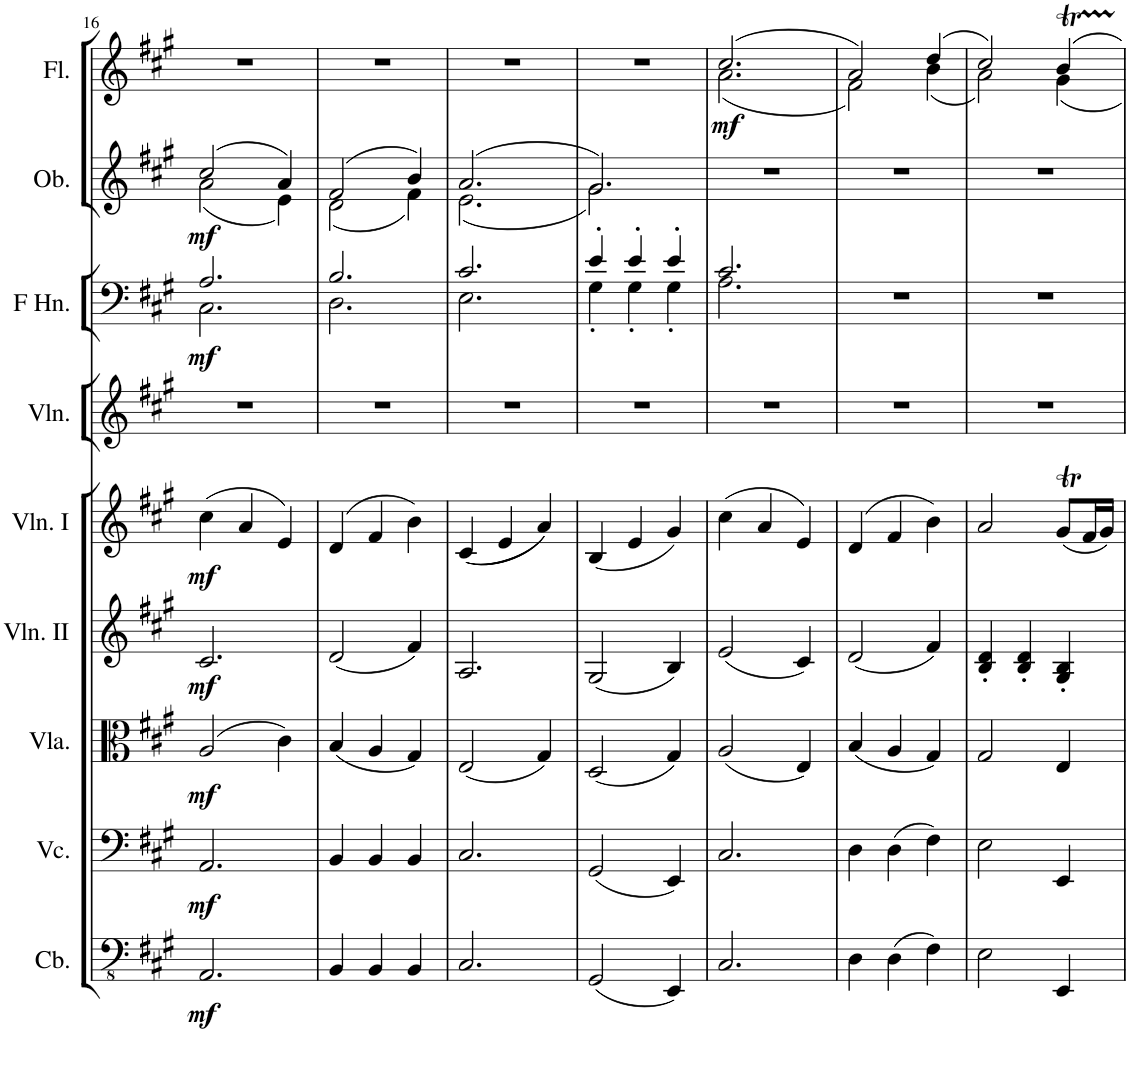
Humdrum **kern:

**kern	**dynam	**kern	**dynam	**kern	**dynam	**kern	**dynam	**kern	**dynam	**kern	**kern	**dynam	**kern	**dynam	**kern	**dynam
*part9	*part9	*part8	*part8	*part7	*part7	*part6	*part6	*part5	*part5	*part4	*part3	*part3	*part2	*part2	*part1	*part1
*staff9	*staff9	*staff8	*staff8	*staff7	*staff7	*staff6	*staff6	*staff5	*staff5	*staff4	*staff3	*staff3	*staff2	*staff2	*staff1	*staff1
*I"Contrabasses	*	*I"Violoncellos	*	*I"Violas	*	*I"Violins II	*	*I"Violins I	*	*I"Violin	*I"Horns in F	*	*I"Oboes	*	*I"Flutes	*
*I'Cb.	*	*I'Vc.	*	*I'Vla.	*	*I'Vln. II	*	*I'Vln. I	*	*I'Vln.	*	*	*I'Ob.	*	*I'Fl.	*
!!LO:PB:g=z
*clefFv4	*	*clefF4	*	*clefC3	*	*clefG2	*	*clefG2	*	*clefG2	*clefF4	*	*clefG2	*	*clefG2	*
*	*	*	*	*	*	*	*	*	*	*	*ITrd4c7	*	*	*	*	*
*k[f#c#g#]	*	*k[f#c#g#]	*	*k[f#c#g#]	*	*k[f#c#g#]	*	*k[f#c#g#]	*	*k[f#c#g#]	*k[f#c#g#]	*	*k[f#c#g#]	*	*k[f#c#g#]	*
*M3/4	*	*M3/4	*	*M3/4	*	*M3/4	*	*M3/4	*	*M3/4	*M3/4	*	*M3/4	*	*M3/4	*
=16	=16	=16	=16	=16	=16	=16	=16	=16	=16	=16	=16	=16	=16	=16	=16	=16
*	*	*	*	*	*	*	*	*	*	*	*^	*	*^	*	*	*
!	!LO:DY:b	!	!LO:DY:b	!	!LO:DY:b	!	!LO:DY:b	!	!LO:DY:b	!	!	!	!LO:DY:b	!	!	!LO:DY:b	!	!
2.AAA/	mf	2.AA/	mf	(2A/	mf	2.c#/	mf	(4cc#\	mf	2.r	2.A/	2.C#\	mf	(2cc#/	(2a\	mf	2.r	.
.	.	.	.	.	.	.	.	4a/	.	.	.	.	.	.	.	.	.	.
.	.	.	.	4c#\)	.	.	.	4e/)	.	.	.	.	.	4a/)	4e\)	.	.	.
=17	=17	=17	=17	=17	=17	=17	=17	=17	=17	=17	=17	=17	=17	=17	=17	=17	=17	=17
4BBB/	.	4BB/	.	(4B/	.	(2d/	.	(4d/	.	2.r	2.B/	2.D\	.	(2f#/	(2d\	.	2.r	.
4BBB/	.	4BB/	.	4A/	.	.	.	4f#/	.	.	.	.	.	.	.	.	.	.
4BBB/	.	4BB/	.	4G#/)	.	4f#/)	.	4b\)	.	.	.	.	.	4b/)	4f#\)	.	.	.
=18	=18	=18	=18	=18	=18	=18	=18	=18	=18	=18	=18	=18	=18	=18	=18	=18	=18	=18
2.CC#/	.	2.C#/	.	(2E/	.	2.A/	.	((4c#/	.	2.r	2.c#/	2.E\	.	(2.a/	(2.e\	.	2.r	.
.	.	.	.	.	.	.	.	4e/	.	.	.	.	.	.	.	.	.	.
.	.	.	.	4G#/)	.	.	.	4a/))	.	.	.	.	.	.	.	.	.	.
=19	=19	=19	=19	=19	=19	=19	=19	=19	=19	=19	=19	=19	=19	=19	=19	=19	=19	=19
(2GGG#/	.	(2GG#/	.	(2D/	.	(2G#/	.	(4B/	.	2.r	4e'/	4G#'\	.	2.g#/)	2.g#\)	.	2.r	.
.	.	.	.	.	.	.	.	4e/	.	.	4e'/	4G#'\	.	.	.	.	.	.
4EEE/)	.	4EE/)	.	4G#/)	.	4B/)	.	4g#/)	.	.	4e'/	4G#'\	.	.	.	.	.	.
*	*	*	*	*	*	*	*	*	*	*	*	*	*	*v	*v	*	*	*
=20	=20	=20	=20	=20	=20	=20	=20	=20	=20	=20	=20	=20	=20	=20	=20	=20	=20
*	*	*	*	*	*	*	*	*	*	*	*	*	*	*	*	*^	*
!	!	!	!	!	!	!	!	!	!	!	!	!	!	!	!	!	!	!LO:DY:b
2.CC#/	.	2.C#/	.	(2A/	.	(2e/	.	(4cc#\	.	2.r	2.c#/	2.A\	.	2.r	.	(2.cc#/	(2.a\	mf
.	.	.	.	.	.	.	.	4a/	.	.	.	.	.	.	.	.	.	.
.	.	.	.	4E/)	.	4c#/)	.	4e/)	.	.	.	.	.	.	.	.	.	.
*	*	*	*	*	*	*	*	*	*	*	*v	*v	*	*	*	*	*	*
=21	=21	=21	=21	=21	=21	=21	=21	=21	=21	=21	=21	=21	=21	=21	=21	=21	=21
4DD\	.	4D\	.	(4B/	.	(2d/	.	(4d/	.	2.r	2.r	.	2.r	.	2a/)	2f#\)	.
(4DD\	.	(4D\	.	4A/	.	.	.	4f#/	.	.	.	.	.	.	.	.	.
4FF#\)	.	4F#\)	.	4G#/)	.	4f#/)	.	4b\)	.	.	.	.	.	.	(4dd/	(4b\	.
=22	=22	=22	=22	=22	=22	=22	=22	=22	=22	=22	=22	=22	=22	=22	=22	=22	=22
2EE\	.	2E\	.	2G#/	.	4B/' 4d/'	.	2a/	.	2.r	2.r	.	2.r	.	2cc#/)	2a\)	.
.	.	.	.	.	.	4B/' 4d/'	.	.	.	.	.	.	.	.	.	.	.
4EEE/	.	4EE/	.	4E/	.	4G#/' 4B/'	.	(8g#t/L	.	.	.	.	.	.	4bT/	4g#\	.
.	.	.	.	.	.	.	.	16f#/L	.	.	.	.	.	.	.	.	.
.	.	.	.	.	.	.	.	16g#/JJ)	.	.	.	.	.	.	.	.	.
*	*	*	*	*	*	*	*	*	*	*	*	*	*	*	*v	*v	*
=	=	=	=	=	=	=	=	=	=	=	=	=	=	=	=	=
*-	*-	*-	*-	*-	*-	*-	*-	*-	*-	*-	*-	*-	*-	*-	*-	*-
